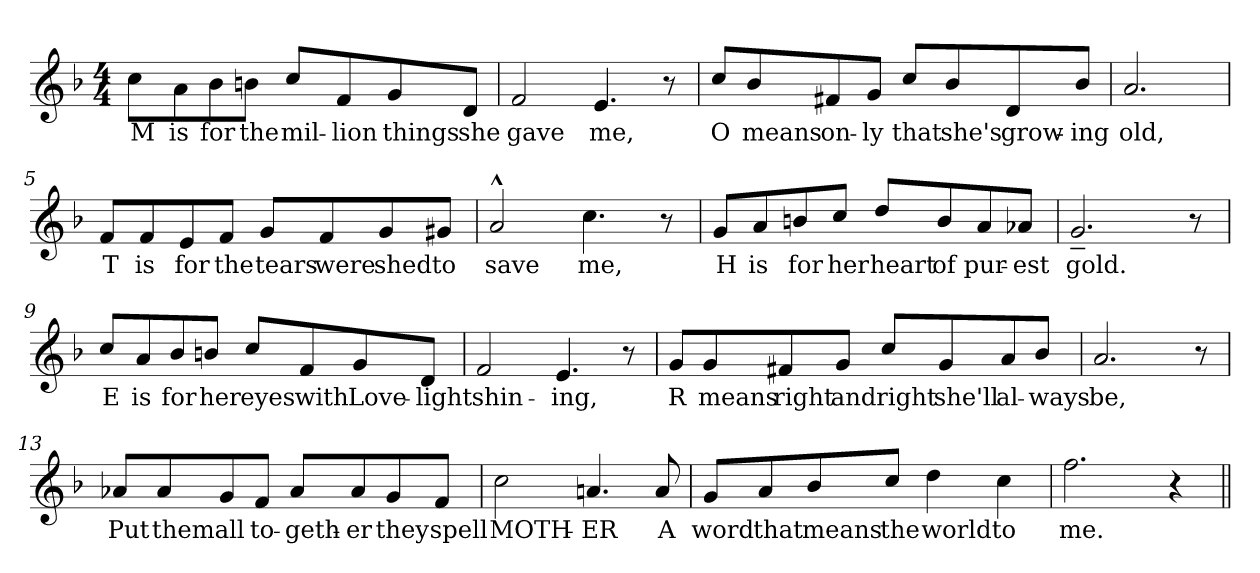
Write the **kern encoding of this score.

**kern	**text
*part1	*part1
*staff1	*staff1
*clefG2	*
*k[b-]	*
*F:	*
*M4/4	*
=1	=1
!	!LO:LY:b
8cc\L	M
!	!LO:LY:b
8a\	is
!	!LO:LY:b
8b-\	for
!	!LO:LY:b
8bn\J	the
!	!LO:LY:b
8cc/L	mil-
!	!LO:LY:b
8f/	-lion
!	!LO:LY:b
8g/	things
!	!LO:LY:b
8d/J	she
!!LO:LB:g=z
=2	=2
!	!LO:LY:b
2f/	gave
!	!LO:LY:b
4.e/	me,
8r	.
=3	=3
!	!LO:LY:b
8cc/L	O
!	!LO:LY:b
8b-/	means
!	!LO:LY:b
8f#X/	on-
!	!LO:LY:b
8g/J	-ly
!	!LO:LY:b
8cc/L	that
!	!LO:LY:b
8b-/	she's
!	!LO:LY:b
8d/	grow-
!	!LO:LY:b
8b-/J	-ing
=4	=4
!	!LO:LY:b
2.a/	old,
!!LO:LB:g=z
=5	=5
!	!LO:LY:b
8f/L	T
!	!LO:LY:b
8f/	is
!	!LO:LY:b
8e/	for
!	!LO:LY:b
8f/J	the
!	!LO:LY:b
8g/L	tears
!	!LO:LY:b
8f/	were
!	!LO:LY:b
8g/	shed
!	!LO:LY:b
8g#X/J	to
=6	=6
!	!LO:LY:b
2a^^</	save
!	!LO:LY:b
4.cc\	me,
8r	.
=7	=7
!	!LO:LY:b
8g/L	H
!	!LO:LY:b
8a/	is
!	!LO:LY:b
8bn/	for
!	!LO:LY:b
8cc/J	her
!	!LO:LY:b
8dd/L	heart
!	!LO:LY:b
8b/	of
!	!LO:LY:b
8a/	pur-
!	!LO:LY:b
8a-X/J	-est
=8	=8
!	!LO:LY:b
2.g~>/	gold.
8r	.
!!LO:LB:g=z
=9	=9
!	!LO:LY:b
8cc/L	E
!	!LO:LY:b
8a/	is
!	!LO:LY:b
8b-/	for
!	!LO:LY:b
8bn/J	her
!	!LO:LY:b
8cc/L	eyes
!	!LO:LY:b
8f/	with
!	!LO:LY:b
8g/	Love-
!	!LO:LY:b
8d/J	-light
=10	=10
!	!LO:LY:b
2f/	shin-
!	!LO:LY:b
4.e/	-ing,
8r	.
!!LO:LB:g=z
=11	=11
!	!LO:LY:b
8g/L	R
!	!LO:LY:b
8g/	means
!	!LO:LY:b
8f#X/	right
!	!LO:LY:b
8g/J	and
!	!LO:LY:b
8cc/L	right
!	!LO:LY:b
8g/	she'll
!	!LO:LY:b
8a/	al-
!	!LO:LY:b
8b-/J	-ways
=12	=12
!	!LO:LY:b
2.a/	be,
8r	.
=13	=13
!	!LO:LY:b
8a-X/L	Put
!	!LO:LY:b
8a-/	them
!	!LO:LY:b
8g/	all
!	!LO:LY:b
8f/J	to-
!	!LO:LY:b
8a-/L	-geth-
!	!LO:LY:b
8a-/	-er
!	!LO:LY:b
8g/	they
!	!LO:LY:b
8f/J	spell
!!LO:LB:g=z
=14	=14
!	!LO:LY:b
2cc\	MOTH-
!	!LO:LY:b
4.an/	-ER
!	!LO:LY:b
8a/	A
=15	=15
!	!LO:LY:b
8g/L	word
!	!LO:LY:b
8a/	that
!	!LO:LY:b
8b-/	means
!	!LO:LY:b
8cc/J	the
!	!LO:LY:b
4dd\	world
!	!LO:LY:b
4cc\	to
=16	=16
!	!LO:LY:b
2.ff\	me.
4r	.
=||	=||
*-	*-
